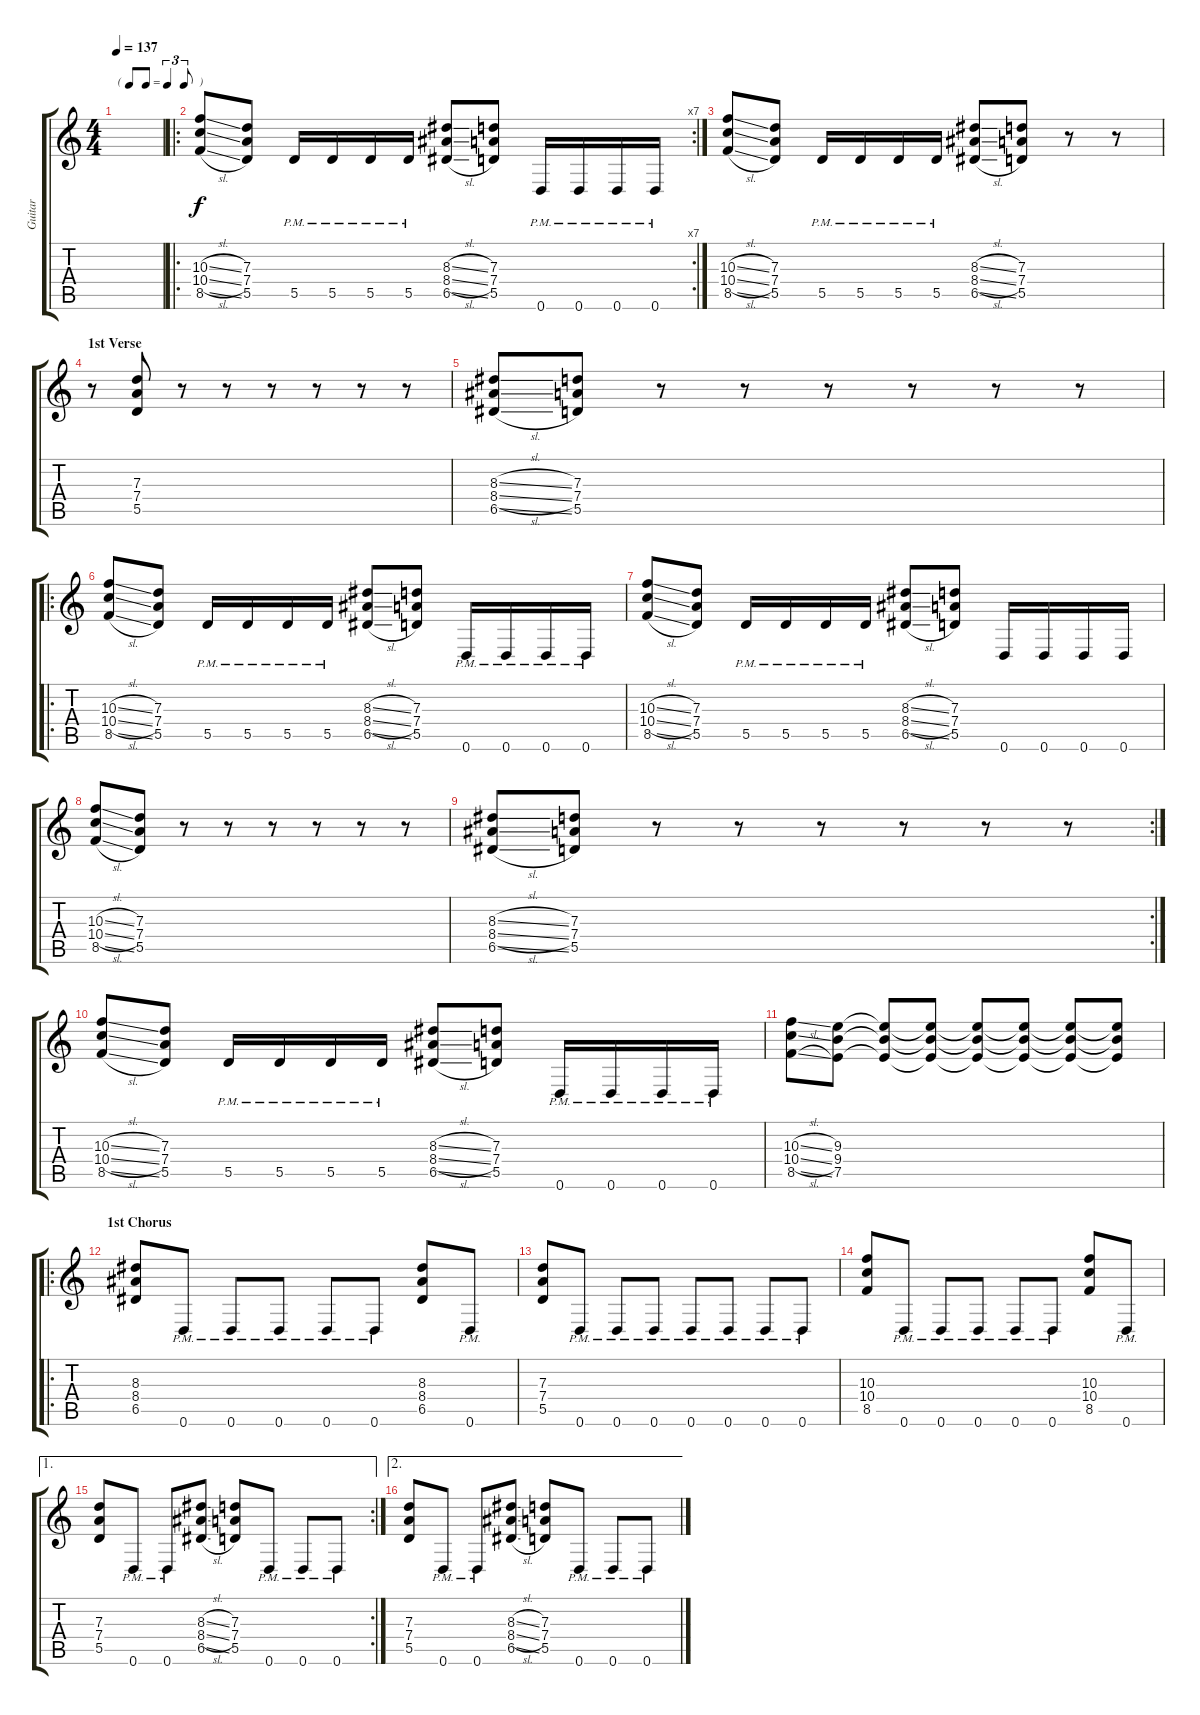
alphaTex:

\track ("Guitar" "Guitar") {instrument distortionguitar}
\staff {score tabs}
\tuning (E4 B3 G3 D3 A2 D2) {hide}
\ts (4 4)
\tf triplet8th
\tempo 137
\clef g2
\ks c
|
\ro
\rc 7
(10.3{sl} 10.4{sl} 8.5{sl}).8 (7.3 7.4 5.5).8 5.5{pm}.16 5.5{pm}.16 5.5{pm}.16 5.5{pm}.16 (8.3{sl} 8.4{sl} 6.5{sl}).8 (7.3 7.4 5.5).8 0.6{pm}.16 0.6{pm}.16 0.6{pm}.16 0.6{pm}.16 |
(10.3{sl} 10.4{sl} 8.5{sl}).8 (7.3 7.4 5.5).8 5.5{pm}.16 5.5{pm}.16 5.5{pm}.16 5.5{pm}.16 (8.3{sl} 8.4{sl} 6.5{sl}).8 (7.3 7.4 5.5).8 r.8 r.8 |
\section ("" "1st Verse")
r.8 (7.3 7.4 5.5).8 r.8 r.8 r.8 r.8 r.8 r.8 |
(8.3{sl} 8.4{sl} 6.5{sl}).8 (7.3 7.4 5.5).8 r.8 r.8 r.8 r.8 r.8 r.8 |
\ro
(10.3{sl} 10.4{sl} 8.5{sl}).8 (7.3 7.4 5.5).8 5.5{pm}.16 5.5{pm}.16 5.5{pm}.16 5.5{pm}.16 (8.3{sl} 8.4{sl} 6.5{sl}).8 (7.3 7.4 5.5).8 0.6{pm}.16 0.6{pm}.16 0.6{pm}.16 0.6{pm}.16 |
(10.3{sl} 10.4{sl} 8.5{sl}).8 (7.3 7.4 5.5).8 5.5{pm}.16 5.5{pm}.16 5.5{pm}.16 5.5{pm}.16 (8.3{sl} 8.4{sl} 6.5{sl}).8 (7.3 7.4 5.5).8 0.6.16 0.6.16 0.6.16 0.6.16 |
(10.3{sl} 10.4{sl} 8.5{sl}).8 (7.3 7.4 5.5).8 r.8 r.8 r.8 r.8 r.8 r.8 |
\rc 2
(8.3{sl} 8.4{sl} 6.5{sl}).8 (7.3 7.4 5.5).8 r.8 r.8 r.8 r.8 r.8 r.8 |
(10.3{sl} 10.4{sl} 8.5{sl}).8 (7.3 7.4 5.5).8 5.5{pm}.16 5.5{pm}.16 5.5{pm}.16 5.5{pm}.16 (8.3{sl} 8.4{sl} 6.5{sl}).8 (7.3 7.4 5.5).8 0.6{pm}.16 0.6{pm}.16 0.6{pm}.16 0.6{pm}.16 |
(10.3{sl} 10.4{sl} 8.5{sl}).8 (9.3 9.4 7.5).8 (9.3{t} 9.4{t} 7.5{t}).8 (9.3{t} 9.4{t} 7.5{t}).8 (9.3{t} 9.4{t} 7.5{t}).8 (9.3{t} 9.4{t} 7.5{t}).8 (9.3{t} 9.4{t} 7.5{t}).8 (9.3{t} 9.4{t} 7.5{t}).8 |
\ro
\section ("" "1st Chorus")
(8.3 8.4 6.5).8 0.6{pm}.8 0.6{pm}.8 0.6{pm}.8 0.6{pm}.8 0.6{pm}.8 (8.3 8.4 6.5).8 0.6{pm}.8 |
(7.3 7.4 5.5).8 0.6{pm}.8 0.6{pm}.8 0.6{pm}.8 0.6{pm}.8 0.6{pm}.8 0.6{pm}.8 0.6{pm}.8 |
(10.3 10.4 8.5).8 0.6{pm}.8 0.6{pm}.8 0.6{pm}.8 0.6{pm}.8 0.6{pm}.8 (10.3 10.4 8.5).8 0.6{pm}.8 |
\ae 1
\rc 2
(7.3 7.4 5.5).8 0.6{pm}.8 0.6{pm}.8 (8.3{sl} 8.4{sl} 6.5{sl}).8 (7.3 7.4 5.5).8 0.6{pm}.8 0.6{pm}.8 0.6{pm}.8 |
\ae 2
(7.3 7.4 5.5).8 0.6{pm}.8 0.6{pm}.8 (8.3{sl} 8.4{sl} 6.5{sl}).8 (7.3 7.4 5.5).8 0.6{pm}.8 0.6{pm}.8 0.6{pm}.8
